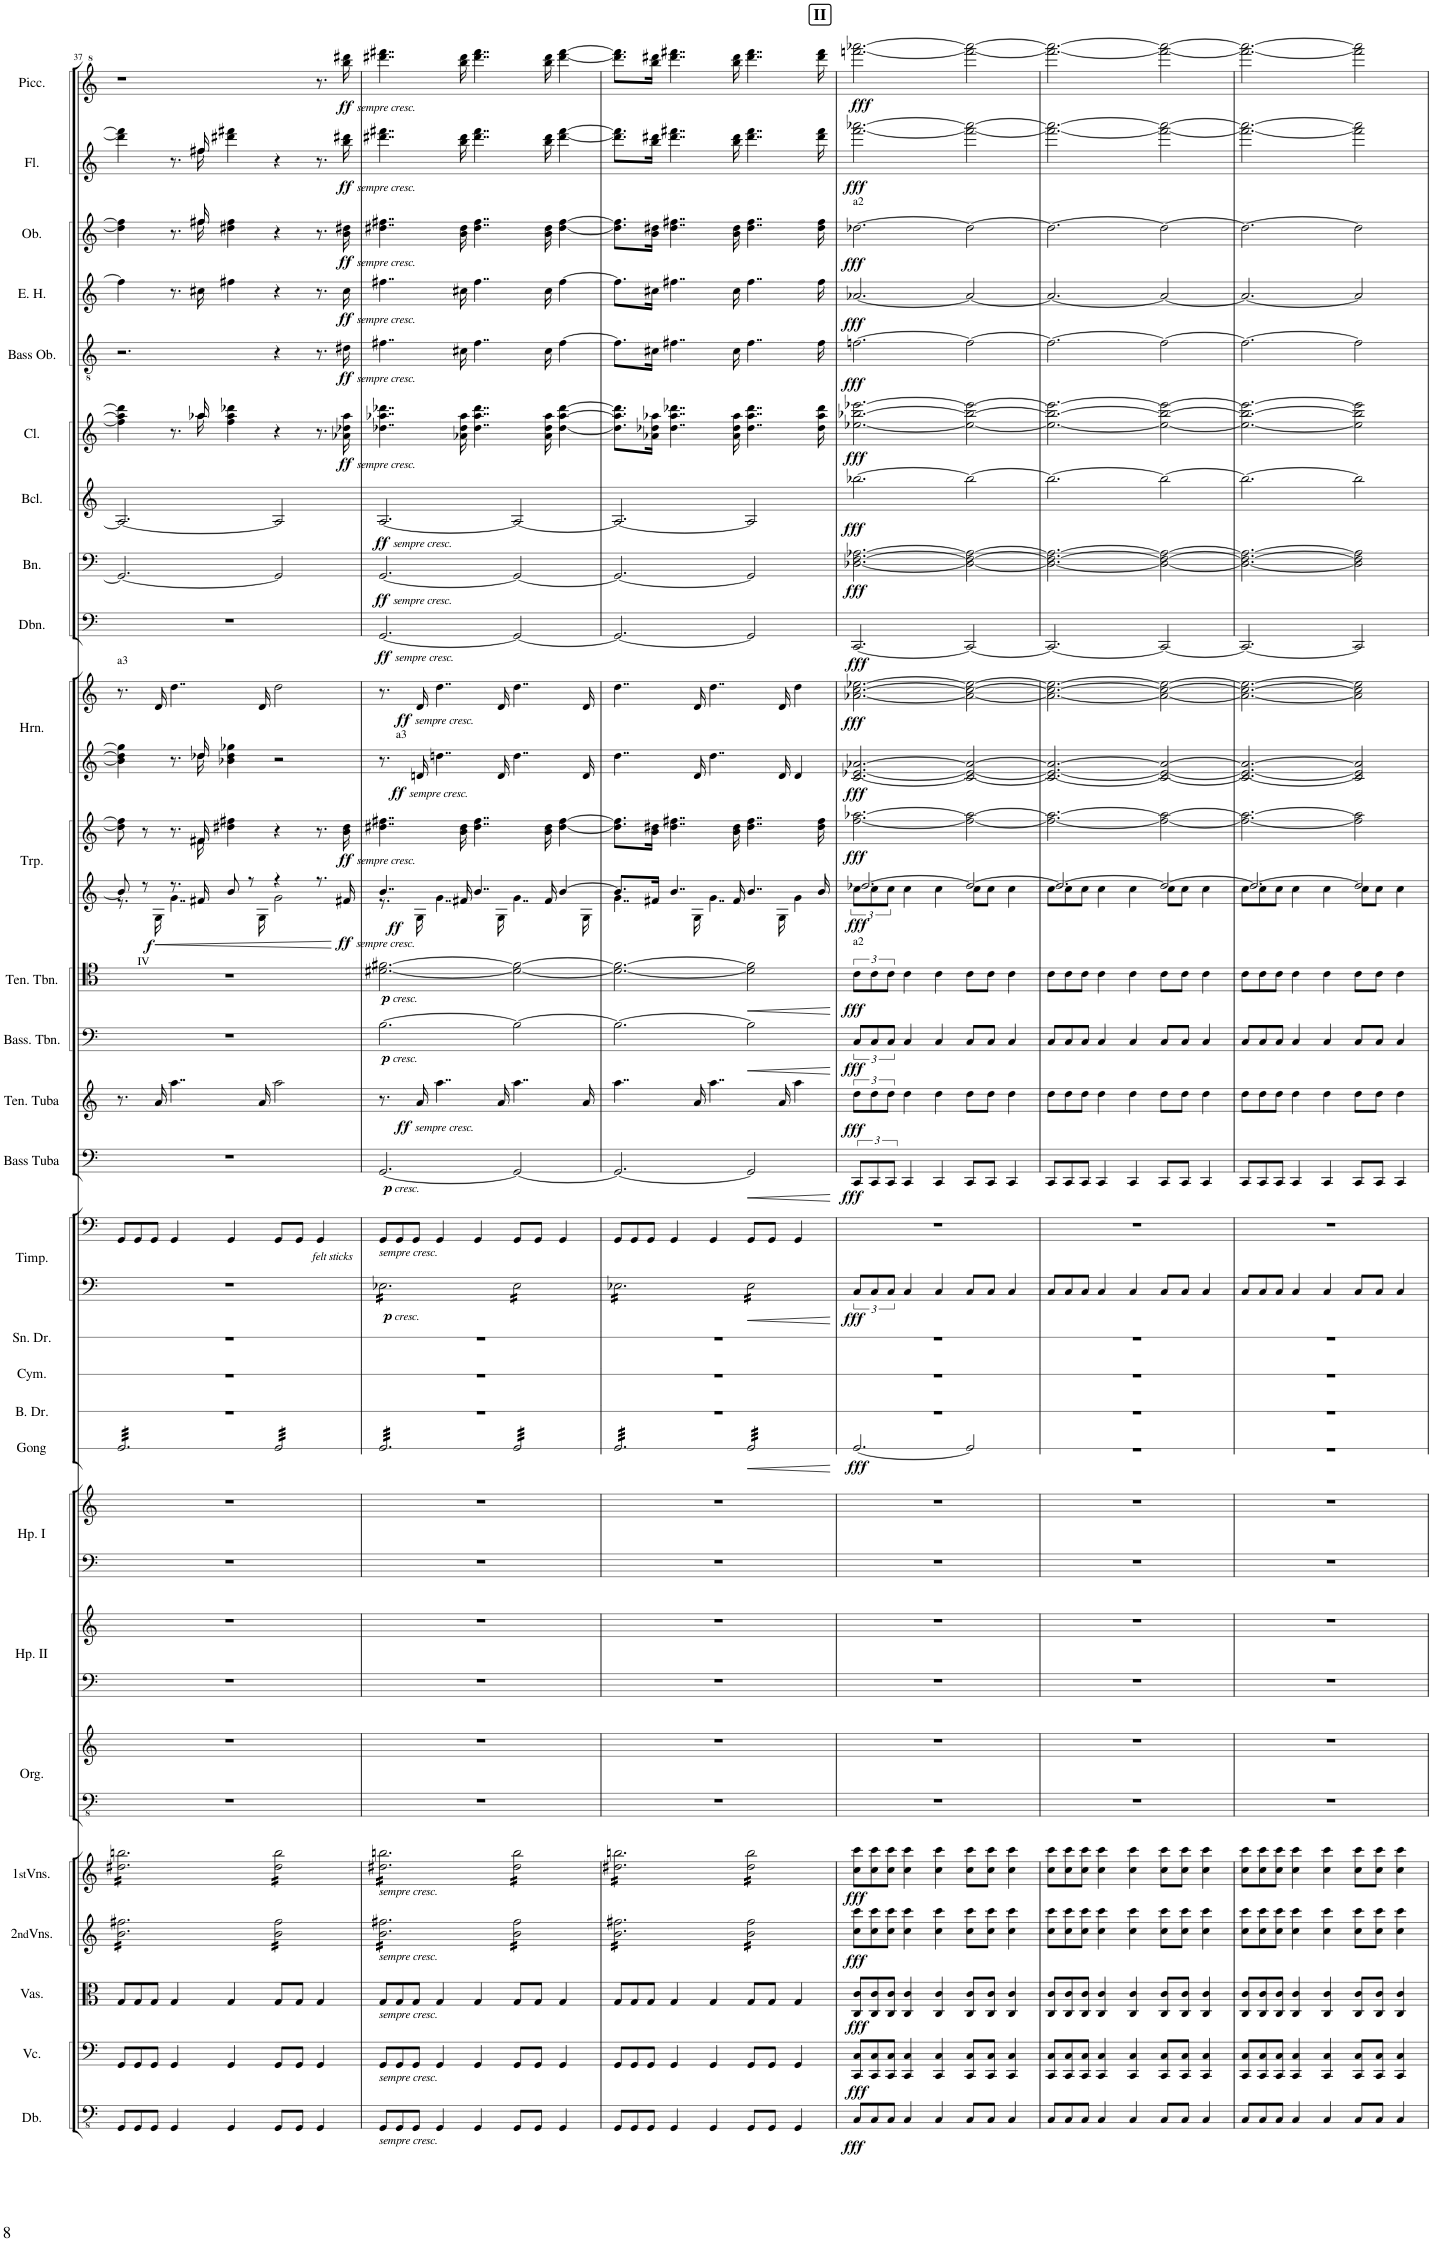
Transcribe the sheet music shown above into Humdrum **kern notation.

**kern	**dynam	**kern	**dynam	**kern	**dynam	**kern	**dynam	**kern	**dynam	**kern	**kern	**kern	**kern	**kern	**kern	**kern	**dynam	**kern	**kern	**kern	**kern	**dynam	**kern	**kern	**dynam	**kern	**dynam	**kern	**dynam	**kern	**dynam	**kern	**dynam	**kern	**dynam	**kern	**dynam	**kern	**dynam	**kern	**dynam	**kern	**dynam	**kern	**dynam	**kern	**dynam	**kern	**dynam	**kern	**dynam	**kern	**dynam	**kern	**dynam	**kern	**dynam
*part34	*part34	*part33	*part33	*part32	*part32	*part31	*part31	*part30	*part30	*part29	*part28	*part27	*part26	*part25	*part24	*part23	*part23	*part22	*part21	*part20	*part19	*part19	*part18	*part17	*part17	*part16	*part16	*part15	*part15	*part14	*part14	*part13	*part13	*part12	*part12	*part11	*part11	*part10	*part10	*part9	*part9	*part8	*part8	*part7	*part7	*part6	*part6	*part5	*part5	*part4	*part4	*part3	*part3	*part2	*part2	*part1	*part1
*staff34	*staff34	*staff33	*staff33	*staff32	*staff32	*staff31	*staff31	*staff30	*staff30	*staff29	*staff28	*staff27	*staff26	*staff25	*staff24	*staff23	*staff23	*staff22	*staff21	*staff20	*staff19	*staff19	*staff18	*staff17	*staff17	*staff16	*staff16	*staff15	*staff15	*staff14	*staff14	*staff13	*staff13	*staff12	*staff12	*staff11	*staff11	*staff10	*staff10	*staff9	*staff9	*staff8	*staff8	*staff7	*staff7	*staff6	*staff6	*staff5	*staff5	*staff4	*staff4	*staff3	*staff3	*staff2	*staff2	*staff1	*staff1
*I"Doublebasses	*	*I"Violoncellos	*	*I"Violas	*	*I"2ndViolins	*	*I"1stViolins	*	*I"Organ	*I"Organ	*I"Harp II	*I"Harp II	*I"Harp I	*I"Harp I	*I"Gong	*	*I"Bass Drum	*I"Cymbal	*I"Side Drum	*I"6 Timpani (two players)	*	*I"6 Timpani (two players)	*I"Bass Tuba	*	*I"Tenor Tuba in Bb	*	*I"Bass Trombone	*	*I"2 Tenor Trombones	*	*I"4 Trumpets in C	*	*I"4 Trumpets in C	*	*I"6 Horns in F	*	*I"6 Horns in F	*	*I"Double Bassoon	*	*I"3 Bassoons	*	*I"Bass Clarinet in Bb	*	*I"3 Clarinets in Bb	*	*I"Bass Oboe	*	*I"English Horn	*	*I"2 Oboes	*	*I"2 Flutes	*	*I"2 Piccolos	*
*I'Db.	*	*I'Vc.	*	*I'Vas.	*	*I'2ndVns.	*	*I'1stVns.	*	*I'Org.	*I'Org.	*I'Hp. II	*I'Hp. II	*I'Hp. I	*I'Hp. I	*I'Gong	*	*I'B. Dr.	*I'Cym.	*	*I'Timp.	*	*I'Timp.	*I'Bass Tuba	*	*I'Ten. Tuba	*	*I'Bass. Tbn.	*	*I'Ten. Tbn.	*	*I'Trp.	*	*I'Trp.	*	*I'Hrn.	*	*I'Hrn.	*	*I'Dbn.	*	*I'Bn.	*	*I'Bcl.	*	*I'Cl.	*	*I'Bass Ob.	*	*I'E. H.	*	*I'Ob.	*	*I'Fl.	*	*I'Picc.	*
!!LO:PB:g=z
*clefFv4	*	*clefF4	*	*clefC3	*	*clefG2	*	*clefG2	*	*clefFv4	*clefG2	*clefF4	*clefG2	*clefF4	*clefG2	*clefX	*	*clefX	*clefX	*clefX	*clefF4	*	*clefF4	*clefF4	*	*clefG2	*	*clefF4	*	*clefC4	*	*clefG2	*	*clefG2	*	*clefG2	*	*clefG2	*	*clefF4	*	*clefF4	*	*clefG2	*	*clefG2	*	*clefGv2	*	*clefG2	*	*clefG2	*	*clefG2	*	*clefG^2	*
*Trd7c12	*	*	*	*	*	*	*	*	*	*	*	*	*	*	*	*	*	*	*	*	*	*	*	*	*	*Trd8c14	*	*	*	*	*	*	*	*	*	*Trd4c7	*	*Trd4c7	*	*Trd7c12	*	*	*	*Trd8c14	*	*Trd1c2	*	*	*	*Trd4c7	*	*	*	*	*	*Trd-7c-12	*
*k[]	*	*k[]	*	*k[]	*	*k[]	*	*k[]	*	*k[]	*k[]	*k[]	*k[]	*k[]	*k[]	*k[]	*	*k[]	*k[]	*k[]	*k[]	*	*k[]	*k[]	*	*k[]	*	*k[]	*	*k[]	*	*k[]	*	*k[]	*	*k[]	*	*k[]	*	*k[]	*	*k[]	*	*k[]	*	*k[]	*	*k[]	*	*k[]	*	*k[]	*	*k[]	*	*k[]	*
*M5/4	*	*M5/4	*	*M5/4	*	*M5/4	*	*M5/4	*	*M5/4	*M5/4	*M5/4	*M5/4	*M5/4	*M5/4	*M5/4	*	*M5/4	*M5/4	*M5/4	*M5/4	*	*M5/4	*M5/4	*	*M5/4	*	*M5/4	*	*M5/4	*	*M5/4	*	*M5/4	*	*M5/4	*	*M5/4	*	*M5/4	*	*M5/4	*	*M5/4	*	*M5/4	*	*M5/4	*	*M5/4	*	*M5/4	*	*M5/4	*	*M5/4	*
=37	=37	=37	=37	=37	=37	=37	=37	=37	=37	=37	=37	=37	=37	=37	=37	=37	=37	=37	=37	=37	=37	=37	=37	=37	=37	=37	=37	=37	=37	=37	=37	=37	=37	=37	=37	=37	=37	=37	=37	=37	=37	=37	=37	=37	=37	=37	=37	=37	=37	=37	=37	=37	=37	=37	=37	=37	=37
*	*	*	*	*	*	*	*	*	*	*	*	*	*	*	*	*	*	*	*	*	*	*	*	*	*	*	*	*	*	*	*	*^	*	*^	*	*^	*	*	*	*	*	*	*	*	*	*^	*	*	*	*	*	*^	*	*^	*	*	*
!	!	!	!	!	!	!	!	!	!	!	!	!	!	!	!	!	!	!	!	!	!	!	!	!	!	!	!	!	!	!	!	!	!	!	!	!	!	!	!	!	!LO:TX:a:t=a3	!	!	!	!	!	!	!	!	!	!	!	!	!	!	!	!	!	!	!	!	!	!
*	*	*	*	*	*	*tremolo	*	*	*	*	*	*	*	*	*	*	*	*	*	*	*	*	*	*	*	*	*	*	*	*	*	*	*	*	*	*	*	*	*	*	*	*	*	*	*	*	*	*	*	*	*	*	*	*	*	*	*	*	*	*	*	*	*
*	*	*	*	*	*	*	*	*tremolo	*	*	*	*	*	*	*	*	*	*	*	*	*	*	*	*	*	*	*	*	*	*	*	*	*	*	*	*	*	*	*	*	*	*	*	*	*	*	*	*	*	*	*	*	*	*	*	*	*	*	*	*	*	*	*
*	*	*	*	*	*	*	*	*	*	*	*	*	*	*	*	*tremolo	*	*	*	*	*	*	*	*	*	*	*	*	*	*	*	*	*	*	*	*	*	*	*	*	*	*	*	*	*	*	*	*	*	*	*	*	*	*	*	*	*	*	*	*	*	*	*
12GGG'/L	.	12GG'/L	.	12G'/L	.	16b\ 16ff#X\LL	.	16dd#X\ 16bbn\LL	.	4%5r	4%5r	4%5r	4%5r	4%5r	4%5r	32Re/LLL	.	4%5r	4%5r	4%5r	4%5r	.	12GG'/L	4%5r	.	8.r	.	4%5r	.	4%5r	.	8b/]	8.r	.	8dd#\] 8ff#\]	4..ryy	.	4b-\] 4dd-\] 4gg-\]	4..ryy	.	8.r	.	4%5r	.	2.GG/_	.	2.A/_	.	4ff\] 4aa-\] 4ddd-\]	4..ryy	.	2.r	.	4ff#\]	.	4dd#\] 4ff#\]	4..ryy	.	4ddd#\] 4fff#\]	4..ryy	.	1r	.
.	.	.	.	.	.	.	.	.	.	.	.	.	.	.	.	32Re/	.	.	.	.	.	.	.	.	.	.	.	.	.	.	.	.	.	.	.	.	.	.	.	.	.	.	.	.	.	.	.	.	.	.	.	.	.	.	.	.	.	.	.	.	.	.	.
.	.	.	.	.	.	16b\ 16ff#X\	.	16dd#X\ 16bbn\	.	.	.	.	.	.	.	32Re/	.	.	.	.	.	.	.	.	.	.	.	.	.	.	.	.	.	.	.	.	.	.	.	.	.	.	.	.	.	.	.	.	.	.	.	.	.	.	.	.	.	.	.	.	.	.	.
12GGG'/	.	12GG'/	.	12G'/	.	.	.	.	.	.	.	.	.	.	.	.	.	.	.	.	.	.	12GG'/	.	.	.	.	.	.	.	.	.	.	.	.	.	.	.	.	.	.	.	.	.	.	.	.	.	.	.	.	.	.	.	.	.	.	.	.	.	.	.	.
.	.	.	.	.	.	.	.	.	.	.	.	.	.	.	.	32Re/	.	.	.	.	.	.	.	.	.	.	.	.	.	.	.	.	.	.	.	.	.	.	.	.	.	.	.	.	.	.	.	.	.	.	.	.	.	.	.	.	.	.	.	.	.	.	.
.	.	.	.	.	.	16b\ 16ff#X\	.	16dd#X\ 16bbn\	.	.	.	.	.	.	.	32Re/	.	.	.	.	.	.	.	.	.	.	.	.	.	.	.	8r	.	.	8r	.	.	.	.	.	.	.	.	.	.	.	.	.	.	.	.	.	.	.	.	.	.	.	.	.	.	.	.
.	.	.	.	.	.	.	.	.	.	.	.	.	.	.	.	32Re/	.	.	.	.	.	.	.	.	.	.	.	.	.	.	.	.	.	.	.	.	.	.	.	.	.	.	.	.	.	.	.	.	.	.	.	.	.	.	.	.	.	.	.	.	.	.	.
12GGG'/J	.	12GG'/J	.	12G'/J	.	.	.	.	.	.	.	.	.	.	.	.	.	.	.	.	.	.	12GG'/J	.	.	.	.	.	.	.	.	.	.	.	.	.	.	.	.	.	.	.	.	.	.	.	.	.	.	.	.	.	.	.	.	.	.	.	.	.	.	.	.
!	!	!	!	!	!	!	!	!	!	!	!	!	!	!	!	!	!	!	!	!	!	!	!	!	!	!	!	!	!	!	!	!	!LO:TX:b:t=IV	!	!	!	!	!	!	!	!	!	!	!	!	!	!	!	!	!	!	!	!	!	!	!	!	!	!	!	!	!	!
!	!	!	!	!	!	!	!	!	!	!	!	!	!	!	!	!	!	!	!	!	!	!	!	!	!	!	!	!	!	!	!	!	!	!LO:DY:b	!	!	!	!	!	!	!	!	!	!	!	!	!	!	!	!	!	!	!	!	!	!	!	!	!	!	!	!	!
.	.	.	.	.	.	16b\ 16ff#X\	.	16dd#X\ 16bbn\	.	.	.	.	.	.	.	32Re/	.	.	.	.	.	.	.	.	.	16a/	.	.	.	.	.	.	16G\	f	.	.	.	.	.	.	16d/	.	.	.	.	.	.	.	.	.	.	.	.	.	.	.	.	.	.	.	.	.	.
.	.	.	.	.	.	.	.	.	.	.	.	.	.	.	.	32Re/	.	.	.	.	.	.	.	.	.	.	.	.	.	.	.	.	.	.	.	.	.	.	.	.	.	.	.	.	.	.	.	.	.	.	.	.	.	.	.	.	.	.	.	.	.	.	.
4GGG'/	.	4GG'/	.	4G'/	.	16b\ 16ff#X\	.	16dd#X\ 16bbn\	.	.	.	.	.	.	.	32Re/	.	.	.	.	.	.	4GG'/	.	.	4..aa\	.	.	.	.	.	8.r	4..g\	.	8.r	.	.	8.r	.	.	4..dd\	.	.	.	.	.	.	.	8.r	.	.	.	.	8.r	.	8.r	.	.	8.r	.	.	.	.
.	.	.	.	.	.	.	.	.	.	.	.	.	.	.	.	32Re/	.	.	.	.	.	.	.	.	.	.	.	.	.	.	.	.	.	.	.	.	.	.	.	.	.	.	.	.	.	.	.	.	.	.	.	.	.	.	.	.	.	.	.	.	.	.	.
.	.	.	.	.	.	16b\ 16ff#X\	.	16dd#X\ 16bbn\	.	.	.	.	.	.	.	32Re/	.	.	.	.	.	.	.	.	.	.	.	.	.	.	.	.	.	.	.	.	.	.	.	.	.	.	.	.	.	.	.	.	.	.	.	.	.	.	.	.	.	.	.	.	.	.	.
.	.	.	.	.	.	.	.	.	.	.	.	.	.	.	.	32Re/	.	.	.	.	.	.	.	.	.	.	.	.	.	.	.	.	.	.	.	.	.	.	.	.	.	.	.	.	.	.	.	.	.	.	.	.	.	.	.	.	.	.	.	.	.	.	.
.	.	.	.	.	.	16b\ 16ff#X\	.	16dd#X\ 16bbn\	.	.	.	.	.	.	.	32Re/	.	.	.	.	.	.	.	.	.	.	.	.	.	.	.	.	.	.	.	.	.	.	.	.	.	.	.	.	.	.	.	.	.	.	.	.	.	.	.	.	.	.	.	.	.	.	.
.	.	.	.	.	.	.	.	.	.	.	.	.	.	.	.	32Re/	.	.	.	.	.	.	.	.	.	.	.	.	.	.	.	.	.	.	.	.	.	.	.	.	.	.	.	.	.	.	.	.	.	.	.	.	.	.	.	.	.	.	.	.	.	.	.
.	.	.	.	.	.	16b\ 16ff#X\	.	16dd#X\ 16bbn\	.	.	.	.	.	.	.	32Re/	.	.	.	.	.	.	.	.	.	.	.	.	.	.	.	16f#X/	.	.	16f#X/	16f#\	.	16dd-X/	16dd-\	.	.	.	.	.	.	.	.	.	16aa-X/	16aa-\	.	.	.	16cc#X\	.	16ff#X/	16ff#\	.	16ff#X/	16ff#\	.	.	.
.	.	.	.	.	.	.	.	.	.	.	.	.	.	.	.	32Re/	.	.	.	.	.	.	.	.	.	.	.	.	.	.	.	.	.	.	.	.	.	.	.	.	.	.	.	.	.	.	.	.	.	.	.	.	.	.	.	.	.	.	.	.	.	.	.
4GGG'/	.	4GG'/	.	4G'/	.	16b\ 16ff#X\	.	16dd#X\ 16bbn\	.	.	.	.	.	.	.	32Re/	.	.	.	.	.	.	4GG'/	.	.	.	.	.	.	.	.	8b/	.	.	4dd#X\ 4ff#X\	2.ryy	.	4b-X\ 4dd-\ 4gg-X\	2.ryy	.	.	.	.	.	.	.	.	.	4ff\ 4aa-\ 4ddd-X\	2.ryy	.	.	.	4ff#X\	.	4dd#X\ 4ff#\	2.ryy	.	4ddd#X\ 4fff#X\	2.ryy	.	.	.
.	.	.	.	.	.	.	.	.	.	.	.	.	.	.	.	32Re/	.	.	.	.	.	.	.	.	.	.	.	.	.	.	.	.	.	.	.	.	.	.	.	.	.	.	.	.	.	.	.	.	.	.	.	.	.	.	.	.	.	.	.	.	.	.	.
.	.	.	.	.	.	16b\ 16ff#X\	.	16dd#X\ 16bbn\	.	.	.	.	.	.	.	32Re/	.	.	.	.	.	.	.	.	.	.	.	.	.	.	.	.	.	.	.	.	.	.	.	.	.	.	.	.	.	.	.	.	.	.	.	.	.	.	.	.	.	.	.	.	.	.	.
.	.	.	.	.	.	.	.	.	.	.	.	.	.	.	.	32Re/	.	.	.	.	.	.	.	.	.	.	.	.	.	.	.	.	.	.	.	.	.	.	.	.	.	.	.	.	.	.	.	.	.	.	.	.	.	.	.	.	.	.	.	.	.	.	.
.	.	.	.	.	.	16b\ 16ff#X\	.	16dd#X\ 16bbn\	.	.	.	.	.	.	.	32Re/	.	.	.	.	.	.	.	.	.	.	.	.	.	.	.	8r	.	.	.	.	.	.	.	.	.	.	.	.	.	.	.	.	.	.	.	.	.	.	.	.	.	.	.	.	.	.	.
.	.	.	.	.	.	.	.	.	.	.	.	.	.	.	.	32Re/	.	.	.	.	.	.	.	.	.	.	.	.	.	.	.	.	.	.	.	.	.	.	.	.	.	.	.	.	.	.	.	.	.	.	.	.	.	.	.	.	.	.	.	.	.	.	.
.	.	.	.	.	.	16b\ 16ff#X\JJ	.	16dd#X\ 16bbn\JJ	.	.	.	.	.	.	.	32Re/	.	.	.	.	.	.	.	.	.	16a/	.	.	.	.	.	.	16G\	.	.	.	.	.	.	.	16d/	.	.	.	.	.	.	.	.	.	.	.	.	.	.	.	.	.	.	.	.	.	.
.	.	.	.	.	.	.	.	.	.	.	.	.	.	.	.	32Re/JJJ	.	.	.	.	.	.	.	.	.	.	.	.	.	.	.	.	.	.	.	.	.	.	.	.	.	.	.	.	.	.	.	.	.	.	.	.	.	.	.	.	.	.	.	.	.	.	.
8GGG'/L	.	8GG'/L	.	8G'/L	.	16b\ 16ff#\LL	.	16dd#\ 16bb\LL	.	.	.	.	.	.	.	32Re/LLL	.	.	.	.	.	.	8GG'/L	.	.	2aa\	.	.	.	.	.	4r	2g\	.	4r	.	.	2r	.	.	2dd\	.	.	.	2GG/]	.	2A/]	.	4r	.	.	4r	.	4r	.	4r	.	.	4r	.	.	.	.
.	.	.	.	.	.	.	.	.	.	.	.	.	.	.	.	32Re/	.	.	.	.	.	.	.	.	.	.	.	.	.	.	.	.	.	.	.	.	.	.	.	.	.	.	.	.	.	.	.	.	.	.	.	.	.	.	.	.	.	.	.	.	.	.	.
.	.	.	.	.	.	16b\ 16ff#\	.	16dd#\ 16bb\	.	.	.	.	.	.	.	32Re/	.	.	.	.	.	.	.	.	.	.	.	.	.	.	.	.	.	.	.	.	.	.	.	.	.	.	.	.	.	.	.	.	.	.	.	.	.	.	.	.	.	.	.	.	.	.	.
.	.	.	.	.	.	.	.	.	.	.	.	.	.	.	.	32Re/	.	.	.	.	.	.	.	.	.	.	.	.	.	.	.	.	.	.	.	.	.	.	.	.	.	.	.	.	.	.	.	.	.	.	.	.	.	.	.	.	.	.	.	.	.	.	.
8GGG'/J	.	8GG'/J	.	8G'/J	.	16b\ 16ff#\	.	16dd#\ 16bb\	.	.	.	.	.	.	.	32Re/	.	.	.	.	.	.	8GG'/J	.	.	.	.	.	.	.	.	.	.	.	.	.	.	.	.	.	.	.	.	.	.	.	.	.	.	.	.	.	.	.	.	.	.	.	.	.	.	.	.
.	.	.	.	.	.	.	.	.	.	.	.	.	.	.	.	32Re/	.	.	.	.	.	.	.	.	.	.	.	.	.	.	.	.	.	.	.	.	.	.	.	.	.	.	.	.	.	.	.	.	.	.	.	.	.	.	.	.	.	.	.	.	.	.	.
.	.	.	.	.	.	16b\ 16ff#\	.	16dd#\ 16bb\	.	.	.	.	.	.	.	32Re/	.	.	.	.	.	.	.	.	.	.	.	.	.	.	.	.	.	.	.	.	.	.	.	.	.	.	.	.	.	.	.	.	.	.	.	.	.	.	.	.	.	.	.	.	.	.	.
.	.	.	.	.	.	.	.	.	.	.	.	.	.	.	.	32Re/	.	.	.	.	.	.	.	.	.	.	.	.	.	.	.	.	.	.	.	.	.	.	.	.	.	.	.	.	.	.	.	.	.	.	.	.	.	.	.	.	.	.	.	.	.	.	.
4GGG'/	.	4GG'/	.	4G'/	.	16b\ 16ff#\	.	16dd#\ 16bb\	.	.	.	.	.	.	.	32Re/	.	.	.	.	.	.	4GG'/	.	.	.	.	.	.	.	.	8.r	.	.	8.r	.	.	.	.	.	.	.	.	.	.	.	.	.	8.r	.	.	8.r	.	8.r	.	8.r	.	.	8.r	.	.	8.r	.
.	.	.	.	.	.	.	.	.	.	.	.	.	.	.	.	32Re/	.	.	.	.	.	.	.	.	.	.	.	.	.	.	.	.	.	.	.	.	.	.	.	.	.	.	.	.	.	.	.	.	.	.	.	.	.	.	.	.	.	.	.	.	.	.	.
.	.	.	.	.	.	16b\ 16ff#\	.	16dd#\ 16bb\	.	.	.	.	.	.	.	32Re/	.	.	.	.	.	.	.	.	.	.	.	.	.	.	.	.	.	.	.	.	.	.	.	.	.	.	.	.	.	.	.	.	.	.	.	.	.	.	.	.	.	.	.	.	.	.	.
.	.	.	.	.	.	.	.	.	.	.	.	.	.	.	.	32Re/	.	.	.	.	.	.	.	.	.	.	.	.	.	.	.	.	.	.	.	.	.	.	.	.	.	.	.	.	.	.	.	.	.	.	.	.	.	.	.	.	.	.	.	.	.	.	.
.	.	.	.	.	.	16b\ 16ff#\	.	16dd#\ 16bb\	.	.	.	.	.	.	.	32Re/	.	.	.	.	.	.	.	.	.	.	.	.	.	.	.	.	.	.	.	.	.	.	.	.	.	.	.	.	.	.	.	.	.	.	.	.	.	.	.	.	.	.	.	.	.	.	.
.	.	.	.	.	.	.	.	.	.	.	.	.	.	.	.	32Re/	.	.	.	.	.	.	.	.	.	.	.	.	.	.	.	.	.	.	.	.	.	.	.	.	.	.	.	.	.	.	.	.	.	.	.	.	.	.	.	.	.	.	.	.	.	.	.
!	!	!	!	!	!	!	!	!	!	!	!	!	!	!	!	!	!	!	!	!	!	!	!	!	!	!	!	!	!	!	!	!	!	!	!	!	!LO:DY:b	!	!	!	!	!	!	!	!	!	!	!	!	!	!	!	!	!	!	!	!	!	!	!	!	!	!
!	!	!	!	!	!	!	!	!	!	!	!	!	!	!	!	!	!	!	!	!	!	!	!	!	!	!	!	!	!	!	!	!	!	!	!	!	!LO:DY:n=1:b	!	!	!	!	!	!	!	!	!	!	!	!	!	!LO:DY:b	!	!	!	!	!	!	!	!	!	!	!	!
!	!	!	!	!	!	!	!	!	!	!	!	!	!	!	!	!	!	!	!	!	!	!	!	!	!	!	!	!	!	!	!	!	!	!	!	!	!	!	!	!	!	!	!	!	!	!	!	!	!	!	!LO:DY:n=1:b	!	!LO:DY:b	!	!	!	!	!	!	!	!	!	!
!	!	!	!	!	!	!	!	!	!	!	!	!	!	!	!	!	!	!	!	!	!	!	!	!	!	!	!	!	!	!	!	!	!	!	!	!	!	!	!	!	!	!	!	!	!	!	!	!	!	!	!	!	!LO:DY:n=1:b	!	!LO:DY:b	!	!	!	!	!	!	!	!
!	!	!	!	!	!	!	!	!	!	!	!	!	!	!	!	!	!	!	!	!	!	!	!	!	!	!	!	!	!	!	!	!	!	!	!	!	!	!	!	!	!	!	!	!	!	!	!	!	!	!	!	!	!	!	!LO:DY:n=1:b	!	!	!LO:DY:b	!	!	!	!	!
!	!	!	!	!	!	!	!	!	!	!	!	!	!	!	!	!	!	!	!	!	!	!	!	!	!	!	!	!	!	!	!	!	!	!	!	!	!	!	!	!	!	!	!	!	!	!	!	!	!	!	!	!	!	!	!	!	!	!LO:DY:n=1:b	!	!	!LO:DY:b	!	!
!	!	!	!	!	!	!	!	!	!	!	!	!	!	!	!	!	!	!	!	!	!	!	!	!	!	!	!	!	!	!	!	!	!	!	!	!	!	!	!	!	!	!	!	!	!	!	!	!	!	!	!	!	!	!	!	!	!	!	!	!	!LO:DY:n=1:b	!	!LO:DY:b
!	!	!	!	!	!	!	!	!	!	!	!	!	!	!	!	!	!	!	!	!	!	!	!	!	!	!	!	!	!	!	!	!	!	!	!	!	!	!	!	!	!	!	!	!	!	!	!	!	!	!	!	!	!	!	!	!	!	!	!	!	!	!	!LO:DY:n=1:b
.	.	.	.	.	.	16b\ 16ff#\JJ	.	16dd#\ 16bb\JJ	.	.	.	.	.	.	.	32Re/	.	.	.	.	.	.	.	.	.	.	.	.	.	.	.	16f#X/	.	.	16b\ 16dd#\	.	ff other-dynamics	.	.	.	.	.	.	.	.	.	.	.	16a-X\ 16dd-X\ 16aa-\	.	ff other-dynamics	16d#X\	ff other-dynamics	16cc#\	ff other-dynamics	16b\ 16dd#X\	.	ff other-dynamics	16bb\ 16ddd#X\	.	ff other-dynamics	16bbb\ 16dddd#X\	ff other-dynamics
.	.	.	.	.	.	.	.	.	.	.	.	.	.	.	.	32Re/JJJ	.	.	.	.	.	.	.	.	.	.	.	.	.	.	.	.	.	.	.	.	.	.	.	.	.	.	.	.	.	.	.	.	.	.	.	.	.	.	.	.	.	.	.	.	.	.	.
*	*	*	*	*	*	*	*	*	*	*	*	*	*	*	*	*	*	*	*	*	*	*	*	*	*	*	*	*	*	*	*	*	*	*	*v	*v	*	*	*	*	*	*	*	*	*	*	*	*	*v	*v	*	*	*	*	*	*v	*v	*	*v	*v	*	*	*
*	*	*	*	*	*	*	*	*	*	*	*	*	*	*	*	*	*	*	*	*	*	*	*	*	*	*	*	*	*	*	*	*	*	*	*	*	*v	*v	*	*	*	*	*	*	*	*	*	*	*	*	*	*	*	*	*	*	*	*	*
=38	=38	=38	=38	=38	=38	=38	=38	=38	=38	=38	=38	=38	=38	=38	=38	=38	=38	=38	=38	=38	=38	=38	=38	=38	=38	=38	=38	=38	=38	=38	=38	=38	=38	=38	=38	=38	=38	=38	=38	=38	=38	=38	=38	=38	=38	=38	=38	=38	=38	=38	=38	=38	=38	=38	=38	=38	=38	=38
!	!	!	!	!	!	!	!	!	!	!	!	!	!	!	!	!	!	!	!	!	!	!	!	!	!	!	!	!	!	!	!	!	!	!	!	!	!LO:TX:a:t=a3	!	!	!	!	!	!	!	!	!	!	!	!	!	!	!	!	!	!	!	!	!
!	!	!	!	!	!	!	!	!	!	!	!	!	!	!	!	!	!	!	!	!	!	!	!LO:TX:b:i:t=sempre cresc.	!	!	!	!	!	!	!	!	!	!	!	!	!	!	!	!	!	!	!	!	!	!	!	!	!	!	!	!	!	!	!	!	!	!	!
!	!	!	!	!	!	!	!	!	!	!	!	!	!	!	!	!	!	!	!	!	!LO:TX:a:i:t=felt sticks	!	!	!	!	!	!	!	!	!	!	!	!	!	!	!	!	!	!	!	!	!	!	!	!	!	!	!	!	!	!	!	!	!	!	!	!	!
!	!	!	!	!	!	!	!	!LO:TX:b:i:t=sempre cresc.	!	!	!	!	!	!	!	!	!	!	!	!	!	!	!	!	!	!	!	!	!	!	!	!	!	!	!	!	!	!	!	!	!	!	!	!	!	!	!	!	!	!	!	!	!	!	!	!	!	!
!	!	!	!	!	!	!LO:TX:b:i:t=sempre cresc.	!	!	!	!	!	!	!	!	!	!	!	!	!	!	!	!	!	!	!	!	!	!	!	!	!	!	!	!	!	!	!	!	!	!	!	!	!	!	!	!	!	!	!	!	!	!	!	!	!	!	!	!
!	!	!	!	!LO:TX:b:i:t=sempre cresc.	!	!	!	!	!	!	!	!	!	!	!	!	!	!	!	!	!	!	!	!	!	!	!	!	!	!	!	!	!	!	!	!	!	!	!	!	!	!	!	!	!	!	!	!	!	!	!	!	!	!	!	!	!	!
!	!	!LO:TX:b:i:t=sempre cresc.	!	!	!	!	!	!	!	!	!	!	!	!	!	!	!	!	!	!	!	!	!	!	!	!	!	!	!	!	!	!	!	!	!	!	!	!	!	!	!	!	!	!	!	!	!	!	!	!	!	!	!	!	!	!	!	!
!LO:TX:b:i:t=sempre cresc.	!	!	!	!	!	!	!	!	!	!	!	!	!	!	!	!	!	!	!	!	!	!	!	!	!	!	!	!	!	!	!	!	!	!	!	!	!	!	!	!	!	!	!	!	!	!	!	!	!	!	!	!	!	!	!	!	!	!
!	!	!	!	!	!	!	!	!	!	!	!	!	!	!	!	!	!	!	!	!	!	!LO:DY:b	!	!	!	!	!	!	!	!	!	!	!	!	!	!	!	!	!	!	!	!	!	!	!	!	!	!	!	!	!	!	!	!	!	!	!	!
!	!	!	!	!	!	!	!	!	!	!	!	!	!	!	!	!	!	!	!	!	!	!LO:DY:n=1:b	!	!	!LO:DY:b	!	!	!	!	!	!	!	!	!	!	!	!	!	!	!	!	!	!	!	!	!	!	!	!	!	!	!	!	!	!	!	!	!
!	!	!	!	!	!	!	!	!	!	!	!	!	!	!	!	!	!	!	!	!	!	!	!	!	!LO:DY:n=1:b	!	!	!	!LO:DY:b	!	!	!	!	!	!	!	!	!	!	!	!	!	!	!	!	!	!	!	!	!	!	!	!	!	!	!	!	!
!	!	!	!	!	!	!	!	!	!	!	!	!	!	!	!	!	!	!	!	!	!	!	!	!	!	!	!	!	!LO:DY:n=1:b	!	!LO:DY:b	!	!	!	!	!	!	!	!	!	!	!	!	!	!	!	!	!	!	!	!	!	!	!	!	!	!	!
!	!	!	!	!	!	!	!	!	!	!	!	!	!	!	!	!	!	!	!	!	!	!	!	!	!	!	!	!	!	!	!LO:DY:n=1:b	!	!	!LO:DY:b	!	!	!	!	!	!	!	!	!	!	!	!	!	!	!	!	!	!	!	!	!	!	!	!
!	!	!	!	!	!	!	!	!	!	!	!	!	!	!	!	!	!	!	!	!	!	!	!	!	!	!	!	!	!	!	!	!	!	!LO:DY:n=1:b	!	!	!	!	!	!	!	!	!	!	!	!	!	!	!	!	!	!	!	!	!	!	!	!
!	!	!	!	!	!	!	!	!	!	!	!	!	!	!	!	!	!	!	!	!	!	!	!	!	!	!	!	!	!	!	!	!	!	!LO:DY:n=2:b	!	!	!	!	!	!	!	!LO:DY:b	!	!	!	!	!	!	!	!	!	!	!	!	!	!	!	!
!	!	!	!	!	!	!	!	!	!	!	!	!	!	!	!	!	!	!	!	!	!	!	!	!	!	!	!	!	!	!	!	!	!	!	!	!	!	!	!	!	!	!LO:DY:n=1:b	!	!LO:DY:b	!	!	!	!	!	!	!	!	!	!	!	!	!	!
!	!	!	!	!	!	!	!	!	!	!	!	!	!	!	!	!	!	!	!	!	!	!	!	!	!	!	!	!	!	!	!	!	!	!	!	!	!	!	!	!	!	!	!	!LO:DY:n=1:b	!	!LO:DY:b	!	!	!	!	!	!	!	!	!	!	!	!
!	!	!	!	!	!	!	!	!	!	!	!	!	!	!	!	!	!	!	!	!	!	!	!	!	!	!	!	!	!	!	!	!	!	!	!	!	!	!	!	!	!	!	!	!	!	!LO:DY:n=1:b	!	!	!	!	!	!	!	!	!	!	!	!
*	*	*	*	*	*	*	*	*	*	*	*	*	*	*	*	*	*	*	*	*	*tremolo	*	*	*	*	*	*	*	*	*	*	*	*	*	*	*	*	*	*	*	*	*	*	*	*	*	*	*	*	*	*	*	*	*	*	*	*	*
12GGG'/L	.	12GG'/L	.	12G'/L	.	16b\ 16ff#X\LL	.	16dd#X\ 16bbn\LL	.	4%5r	4%5r	4%5r	4%5r	4%5r	4%5r	32Re/LLL	.	4%5r	4%5r	4%5r	16E-X\LL	p other-dynamics	12GG'/L	[2.GG/	p other-dynamics	8.r	.	[2.B\	p other-dynamics	[2.d#X\ [2.f#X\	p other-dynamics	4..b/	8.r	ff other-dynamics ff	4..dd#X\ 4..ff#X\	.	8.r	.	8.r	.	[2.GG/	ff other-dynamics	[2.GG/	ff other-dynamics	[2.A/	ff other-dynamics	4..dd-X\ 4..aa-X\ 4..ddd-X\	.	4..f#X\	.	4..ff#X\	.	4..dd#X\ 4..ff#X\	.	4..ddd#X\ 4..fff#X\	.	4..dddd#X\ 4..ffff#X\	.
.	.	.	.	.	.	.	.	.	.	.	.	.	.	.	.	32Re/	.	.	.	.	.	.	.	.	.	.	.	.	.	.	.	.	.	.	.	.	.	.	.	.	.	.	.	.	.	.	.	.	.	.	.	.	.	.	.	.	.	.
.	.	.	.	.	.	16b\ 16ff#X\	.	16dd#X\ 16bbn\	.	.	.	.	.	.	.	32Re/	.	.	.	.	16E-X\	.	.	.	.	.	.	.	.	.	.	.	.	.	.	.	.	.	.	.	.	.	.	.	.	.	.	.	.	.	.	.	.	.	.	.	.	.
12GGG'/	.	12GG'/	.	12G'/	.	.	.	.	.	.	.	.	.	.	.	.	.	.	.	.	.	.	12GG'/	.	.	.	.	.	.	.	.	.	.	.	.	.	.	.	.	.	.	.	.	.	.	.	.	.	.	.	.	.	.	.	.	.	.	.
.	.	.	.	.	.	.	.	.	.	.	.	.	.	.	.	32Re/	.	.	.	.	.	.	.	.	.	.	.	.	.	.	.	.	.	.	.	.	.	.	.	.	.	.	.	.	.	.	.	.	.	.	.	.	.	.	.	.	.	.
.	.	.	.	.	.	16b\ 16ff#X\	.	16dd#X\ 16bbn\	.	.	.	.	.	.	.	32Re/	.	.	.	.	16E-X\	.	.	.	.	.	.	.	.	.	.	.	.	.	.	.	.	.	.	.	.	.	.	.	.	.	.	.	.	.	.	.	.	.	.	.	.	.
.	.	.	.	.	.	.	.	.	.	.	.	.	.	.	.	32Re/	.	.	.	.	.	.	.	.	.	.	.	.	.	.	.	.	.	.	.	.	.	.	.	.	.	.	.	.	.	.	.	.	.	.	.	.	.	.	.	.	.	.
12GGG'/J	.	12GG'/J	.	12G'/J	.	.	.	.	.	.	.	.	.	.	.	.	.	.	.	.	.	.	12GG'/J	.	.	.	.	.	.	.	.	.	.	.	.	.	.	.	.	.	.	.	.	.	.	.	.	.	.	.	.	.	.	.	.	.	.	.
!	!	!	!	!	!	!	!	!	!	!	!	!	!	!	!	!	!	!	!	!	!	!	!	!	!	!	!LO:DY:b	!	!	!	!	!	!	!	!	!	!	!	!	!	!	!	!	!	!	!	!	!	!	!	!	!	!	!	!	!	!	!
!	!	!	!	!	!	!	!	!	!	!	!	!	!	!	!	!	!	!	!	!	!	!	!	!	!	!	!LO:DY:n=1:b	!	!	!	!	!	!	!	!	!	!	!LO:DY:b	!	!	!	!	!	!	!	!	!	!	!	!	!	!	!	!	!	!	!	!
!	!	!	!	!	!	!	!	!	!	!	!	!	!	!	!	!	!	!	!	!	!	!	!	!	!	!	!	!	!	!	!	!	!	!	!	!	!	!LO:DY:n=1:b	!	!LO:DY:b	!	!	!	!	!	!	!	!	!	!	!	!	!	!	!	!	!	!
!	!	!	!	!	!	!	!	!	!	!	!	!	!	!	!	!	!	!	!	!	!	!	!	!	!	!	!	!	!	!	!	!	!	!	!	!	!	!	!	!LO:DY:n=1:b	!	!	!	!	!	!	!	!	!	!	!	!	!	!	!	!	!	!
.	.	.	.	.	.	16b\ 16ff#X\	.	16dd#X\ 16bbn\	.	.	.	.	.	.	.	32Re/	.	.	.	.	16E-X\	.	.	.	.	16a/	ff other-dynamics	.	.	.	.	.	16G\	.	.	.	16dn/	ff other-dynamics	16d/	ff other-dynamics	.	.	.	.	.	.	.	.	.	.	.	.	.	.	.	.	.	.
.	.	.	.	.	.	.	.	.	.	.	.	.	.	.	.	32Re/	.	.	.	.	.	.	.	.	.	.	.	.	.	.	.	.	.	.	.	.	.	.	.	.	.	.	.	.	.	.	.	.	.	.	.	.	.	.	.	.	.	.
4GGG'/	.	4GG'/	.	4G'/	.	16b\ 16ff#X\	.	16dd#X\ 16bbn\	.	.	.	.	.	.	.	32Re/	.	.	.	.	16E-X\	.	4GG'/	.	.	4..aa\	.	.	.	.	.	.	4..g\	.	.	.	4..ddn\	.	4..dd\	.	.	.	.	.	.	.	.	.	.	.	.	.	.	.	.	.	.	.
.	.	.	.	.	.	.	.	.	.	.	.	.	.	.	.	32Re/	.	.	.	.	.	.	.	.	.	.	.	.	.	.	.	.	.	.	.	.	.	.	.	.	.	.	.	.	.	.	.	.	.	.	.	.	.	.	.	.	.	.
.	.	.	.	.	.	16b\ 16ff#X\	.	16dd#X\ 16bbn\	.	.	.	.	.	.	.	32Re/	.	.	.	.	16E-X\	.	.	.	.	.	.	.	.	.	.	.	.	.	.	.	.	.	.	.	.	.	.	.	.	.	.	.	.	.	.	.	.	.	.	.	.	.
.	.	.	.	.	.	.	.	.	.	.	.	.	.	.	.	32Re/	.	.	.	.	.	.	.	.	.	.	.	.	.	.	.	.	.	.	.	.	.	.	.	.	.	.	.	.	.	.	.	.	.	.	.	.	.	.	.	.	.	.
.	.	.	.	.	.	16b\ 16ff#X\	.	16dd#X\ 16bbn\	.	.	.	.	.	.	.	32Re/	.	.	.	.	16E-X\	.	.	.	.	.	.	.	.	.	.	.	.	.	.	.	.	.	.	.	.	.	.	.	.	.	.	.	.	.	.	.	.	.	.	.	.	.
.	.	.	.	.	.	.	.	.	.	.	.	.	.	.	.	32Re/	.	.	.	.	.	.	.	.	.	.	.	.	.	.	.	.	.	.	.	.	.	.	.	.	.	.	.	.	.	.	.	.	.	.	.	.	.	.	.	.	.	.
.	.	.	.	.	.	16b\ 16ff#X\	.	16dd#X\ 16bbn\	.	.	.	.	.	.	.	32Re/	.	.	.	.	16E-X\	.	.	.	.	.	.	.	.	.	.	16f#X/	.	.	16b\ 16dd#\	.	.	.	.	.	.	.	.	.	.	.	16a-X\ 16dd-\ 16aa-\	.	16c#X\	.	16cc#X\	.	16b\ 16dd#\	.	16bb\ 16ddd#\	.	16bbb\ 16dddd#\	.
.	.	.	.	.	.	.	.	.	.	.	.	.	.	.	.	32Re/	.	.	.	.	.	.	.	.	.	.	.	.	.	.	.	.	.	.	.	.	.	.	.	.	.	.	.	.	.	.	.	.	.	.	.	.	.	.	.	.	.	.
4GGG'/	.	4GG'/	.	4G'/	.	16b\ 16ff#X\	.	16dd#X\ 16bbn\	.	.	.	.	.	.	.	32Re/	.	.	.	.	16E-X\	.	4GG'/	.	.	.	.	.	.	.	.	4..b/	.	.	4..dd#\ 4..ff#\	.	.	.	.	.	.	.	.	.	.	.	4..dd-\ 4..aa-\ 4..ddd-\	.	4..f#\	.	4..ff#\	.	4..dd#\ 4..ff#\	.	4..ddd#\ 4..fff#\	.	4..dddd#\ 4..ffff#\	.
.	.	.	.	.	.	.	.	.	.	.	.	.	.	.	.	32Re/	.	.	.	.	.	.	.	.	.	.	.	.	.	.	.	.	.	.	.	.	.	.	.	.	.	.	.	.	.	.	.	.	.	.	.	.	.	.	.	.	.	.
.	.	.	.	.	.	16b\ 16ff#X\	.	16dd#X\ 16bbn\	.	.	.	.	.	.	.	32Re/	.	.	.	.	16E-X\	.	.	.	.	.	.	.	.	.	.	.	.	.	.	.	.	.	.	.	.	.	.	.	.	.	.	.	.	.	.	.	.	.	.	.	.	.
.	.	.	.	.	.	.	.	.	.	.	.	.	.	.	.	32Re/	.	.	.	.	.	.	.	.	.	.	.	.	.	.	.	.	.	.	.	.	.	.	.	.	.	.	.	.	.	.	.	.	.	.	.	.	.	.	.	.	.	.
.	.	.	.	.	.	16b\ 16ff#X\	.	16dd#X\ 16bbn\	.	.	.	.	.	.	.	32Re/	.	.	.	.	16E-X\	.	.	.	.	.	.	.	.	.	.	.	.	.	.	.	.	.	.	.	.	.	.	.	.	.	.	.	.	.	.	.	.	.	.	.	.	.
.	.	.	.	.	.	.	.	.	.	.	.	.	.	.	.	32Re/	.	.	.	.	.	.	.	.	.	.	.	.	.	.	.	.	.	.	.	.	.	.	.	.	.	.	.	.	.	.	.	.	.	.	.	.	.	.	.	.	.	.
.	.	.	.	.	.	16b\ 16ff#X\JJ	.	16dd#X\ 16bbn\JJ	.	.	.	.	.	.	.	32Re/	.	.	.	.	16E-X\JJ	.	.	.	.	16a/	.	.	.	.	.	.	16G\	.	.	.	16d/	.	16d/	.	.	.	.	.	.	.	.	.	.	.	.	.	.	.	.	.	.	.
.	.	.	.	.	.	.	.	.	.	.	.	.	.	.	.	32Re/JJJ	.	.	.	.	.	.	.	.	.	.	.	.	.	.	.	.	.	.	.	.	.	.	.	.	.	.	.	.	.	.	.	.	.	.	.	.	.	.	.	.	.	.
8GGG'/L	.	8GG'/L	.	8G'/L	.	16b\ 16ff#\LL	.	16dd#\ 16bb\LL	.	.	.	.	.	.	.	32Re/LLL	.	.	.	.	16E-\LL	.	8GG'/L	2GG/_	.	4..aa\	.	2B\_	.	2d#\_ 2f#\_	.	.	4..g\	.	.	.	4..dd\	.	4..dd\	.	2GG/_	.	2GG/_	.	2A/_	.	.	.	.	.	.	.	.	.	.	.	.	.
.	.	.	.	.	.	.	.	.	.	.	.	.	.	.	.	32Re/	.	.	.	.	.	.	.	.	.	.	.	.	.	.	.	.	.	.	.	.	.	.	.	.	.	.	.	.	.	.	.	.	.	.	.	.	.	.	.	.	.	.
.	.	.	.	.	.	16b\ 16ff#\	.	16dd#\ 16bb\	.	.	.	.	.	.	.	32Re/	.	.	.	.	16E-\	.	.	.	.	.	.	.	.	.	.	.	.	.	.	.	.	.	.	.	.	.	.	.	.	.	.	.	.	.	.	.	.	.	.	.	.	.
.	.	.	.	.	.	.	.	.	.	.	.	.	.	.	.	32Re/	.	.	.	.	.	.	.	.	.	.	.	.	.	.	.	.	.	.	.	.	.	.	.	.	.	.	.	.	.	.	.	.	.	.	.	.	.	.	.	.	.	.
8GGG'/J	.	8GG'/J	.	8G'/J	.	16b\ 16ff#\	.	16dd#\ 16bb\	.	.	.	.	.	.	.	32Re/	.	.	.	.	16E-\	.	8GG'/J	.	.	.	.	.	.	.	.	.	.	.	.	.	.	.	.	.	.	.	.	.	.	.	.	.	.	.	.	.	.	.	.	.	.	.
.	.	.	.	.	.	.	.	.	.	.	.	.	.	.	.	32Re/	.	.	.	.	.	.	.	.	.	.	.	.	.	.	.	.	.	.	.	.	.	.	.	.	.	.	.	.	.	.	.	.	.	.	.	.	.	.	.	.	.	.
.	.	.	.	.	.	16b\ 16ff#\	.	16dd#\ 16bb\	.	.	.	.	.	.	.	32Re/	.	.	.	.	16E-\	.	.	.	.	.	.	.	.	.	.	16f#/	.	.	16b\ 16dd#\	.	.	.	.	.	.	.	.	.	.	.	16a-\ 16dd-\ 16aa-\	.	16c#\	.	16cc#\	.	16b\ 16dd#\	.	16bb\ 16ddd#\	.	16bbb\ 16dddd#\	.
.	.	.	.	.	.	.	.	.	.	.	.	.	.	.	.	32Re/	.	.	.	.	.	.	.	.	.	.	.	.	.	.	.	.	.	.	.	.	.	.	.	.	.	.	.	.	.	.	.	.	.	.	.	.	.	.	.	.	.	.
4GGG'/	.	4GG'/	.	4G'/	.	16b\ 16ff#\	.	16dd#\ 16bb\	.	.	.	.	.	.	.	32Re/	.	.	.	.	16E-\	.	4GG'/	.	.	.	.	.	.	.	.	[4b/	.	.	[4dd#\ [4ff#\	.	.	.	.	.	.	.	.	.	.	.	[4dd-\ [4aa-\ [4ddd-\	.	[4f#\	.	[4ff#\	.	[4dd#\ [4ff#\	.	[4ddd#\ [4fff#\	.	[4dddd#\ [4ffff#\	.
.	.	.	.	.	.	.	.	.	.	.	.	.	.	.	.	32Re/	.	.	.	.	.	.	.	.	.	.	.	.	.	.	.	.	.	.	.	.	.	.	.	.	.	.	.	.	.	.	.	.	.	.	.	.	.	.	.	.	.	.
.	.	.	.	.	.	16b\ 16ff#\	.	16dd#\ 16bb\	.	.	.	.	.	.	.	32Re/	.	.	.	.	16E-\	.	.	.	.	.	.	.	.	.	.	.	.	.	.	.	.	.	.	.	.	.	.	.	.	.	.	.	.	.	.	.	.	.	.	.	.	.
.	.	.	.	.	.	.	.	.	.	.	.	.	.	.	.	32Re/	.	.	.	.	.	.	.	.	.	.	.	.	.	.	.	.	.	.	.	.	.	.	.	.	.	.	.	.	.	.	.	.	.	.	.	.	.	.	.	.	.	.
.	.	.	.	.	.	16b\ 16ff#\	.	16dd#\ 16bb\	.	.	.	.	.	.	.	32Re/	.	.	.	.	16E-\	.	.	.	.	.	.	.	.	.	.	.	.	.	.	.	.	.	.	.	.	.	.	.	.	.	.	.	.	.	.	.	.	.	.	.	.	.
.	.	.	.	.	.	.	.	.	.	.	.	.	.	.	.	32Re/	.	.	.	.	.	.	.	.	.	.	.	.	.	.	.	.	.	.	.	.	.	.	.	.	.	.	.	.	.	.	.	.	.	.	.	.	.	.	.	.	.	.
.	.	.	.	.	.	16b\ 16ff#\JJ	.	16dd#\ 16bb\JJ	.	.	.	.	.	.	.	32Re/	.	.	.	.	16E-\JJ	.	.	.	.	16a/	.	.	.	.	.	.	16G\	.	.	.	16d/	.	16d/	.	.	.	.	.	.	.	.	.	.	.	.	.	.	.	.	.	.	.
.	.	.	.	.	.	.	.	.	.	.	.	.	.	.	.	32Re/JJJ	.	.	.	.	.	.	.	.	.	.	.	.	.	.	.	.	.	.	.	.	.	.	.	.	.	.	.	.	.	.	.	.	.	.	.	.	.	.	.	.	.	.
=39	=39	=39	=39	=39	=39	=39	=39	=39	=39	=39	=39	=39	=39	=39	=39	=39	=39	=39	=39	=39	=39	=39	=39	=39	=39	=39	=39	=39	=39	=39	=39	=39	=39	=39	=39	=39	=39	=39	=39	=39	=39	=39	=39	=39	=39	=39	=39	=39	=39	=39	=39	=39	=39	=39	=39	=39	=39	=39
12GGG'/L	.	12GG'/L	.	12G'/L	.	16b\ 16ff#X\LL	.	16dd#X\ 16bbn\LL	.	4%5r	4%5r	4%5r	4%5r	4%5r	4%5r	32Re/LLL	.	4%5r	4%5r	4%5r	16E-X\LL	.	12GG'/L	2.GG/_	.	4..aa\	.	2.B\_	.	2.d#\_ 2.f#\_	.	8.b/L]	4..g\	.	8.dd#\] 8.ff#\]L	.	4..dd\	.	4..dd\	.	2.GG/_	.	2.GG/_	.	2.A/_	.	8.dd-\] 8.aa-\] 8.ddd-\]L	.	8.f#\L]	.	8.ff#\L]	.	8.dd#\] 8.ff#\]L	.	8.ddd#\] 8.fff#\]L	.	8.dddd#\] 8.ffff#\]L	.
.	.	.	.	.	.	.	.	.	.	.	.	.	.	.	.	32Re/	.	.	.	.	.	.	.	.	.	.	.	.	.	.	.	.	.	.	.	.	.	.	.	.	.	.	.	.	.	.	.	.	.	.	.	.	.	.	.	.	.	.
.	.	.	.	.	.	16b\ 16ff#X\	.	16dd#X\ 16bbn\	.	.	.	.	.	.	.	32Re/	.	.	.	.	16E-X\	.	.	.	.	.	.	.	.	.	.	.	.	.	.	.	.	.	.	.	.	.	.	.	.	.	.	.	.	.	.	.	.	.	.	.	.	.
12GGG'/	.	12GG'/	.	12G'/	.	.	.	.	.	.	.	.	.	.	.	.	.	.	.	.	.	.	12GG'/	.	.	.	.	.	.	.	.	.	.	.	.	.	.	.	.	.	.	.	.	.	.	.	.	.	.	.	.	.	.	.	.	.	.	.
.	.	.	.	.	.	.	.	.	.	.	.	.	.	.	.	32Re/	.	.	.	.	.	.	.	.	.	.	.	.	.	.	.	.	.	.	.	.	.	.	.	.	.	.	.	.	.	.	.	.	.	.	.	.	.	.	.	.	.	.
.	.	.	.	.	.	16b\ 16ff#X\	.	16dd#X\ 16bbn\	.	.	.	.	.	.	.	32Re/	.	.	.	.	16E-X\	.	.	.	.	.	.	.	.	.	.	.	.	.	.	.	.	.	.	.	.	.	.	.	.	.	.	.	.	.	.	.	.	.	.	.	.	.
.	.	.	.	.	.	.	.	.	.	.	.	.	.	.	.	32Re/	.	.	.	.	.	.	.	.	.	.	.	.	.	.	.	.	.	.	.	.	.	.	.	.	.	.	.	.	.	.	.	.	.	.	.	.	.	.	.	.	.	.
12GGG'/J	.	12GG'/J	.	12G'/J	.	.	.	.	.	.	.	.	.	.	.	.	.	.	.	.	.	.	12GG'/J	.	.	.	.	.	.	.	.	.	.	.	.	.	.	.	.	.	.	.	.	.	.	.	.	.	.	.	.	.	.	.	.	.	.	.
.	.	.	.	.	.	16b\ 16ff#X\	.	16dd#X\ 16bbn\	.	.	.	.	.	.	.	32Re/	.	.	.	.	16E-X\	.	.	.	.	.	.	.	.	.	.	16f#X/Jk	.	.	16b\ 16dd#X\Jk	.	.	.	.	.	.	.	.	.	.	.	16a-X\ 16dd-X\ 16aa-X\Jk	.	16c#X\Jk	.	16cc#X\Jk	.	16b\ 16dd#X\Jk	.	16bb\ 16ddd#X\Jk	.	16bbb\ 16dddd#X\Jk	.
.	.	.	.	.	.	.	.	.	.	.	.	.	.	.	.	32Re/	.	.	.	.	.	.	.	.	.	.	.	.	.	.	.	.	.	.	.	.	.	.	.	.	.	.	.	.	.	.	.	.	.	.	.	.	.	.	.	.	.	.
4GGG'/	.	4GG'/	.	4G'/	.	16b\ 16ff#X\	.	16dd#X\ 16bbn\	.	.	.	.	.	.	.	32Re/	.	.	.	.	16E-X\	.	4GG'/	.	.	.	.	.	.	.	.	4..b/	.	.	4..dd#\ 4..ff#X\	.	.	.	.	.	.	.	.	.	.	.	4..dd-\ 4..aa-\ 4..ddd-X\	.	4..f#X\	.	4..ff#X\	.	4..dd#\ 4..ff#X\	.	4..ddd#\ 4..fff#X\	.	4..dddd#\ 4..ffff#X\	.
.	.	.	.	.	.	.	.	.	.	.	.	.	.	.	.	32Re/	.	.	.	.	.	.	.	.	.	.	.	.	.	.	.	.	.	.	.	.	.	.	.	.	.	.	.	.	.	.	.	.	.	.	.	.	.	.	.	.	.	.
.	.	.	.	.	.	16b\ 16ff#X\	.	16dd#X\ 16bbn\	.	.	.	.	.	.	.	32Re/	.	.	.	.	16E-X\	.	.	.	.	.	.	.	.	.	.	.	.	.	.	.	.	.	.	.	.	.	.	.	.	.	.	.	.	.	.	.	.	.	.	.	.	.
.	.	.	.	.	.	.	.	.	.	.	.	.	.	.	.	32Re/	.	.	.	.	.	.	.	.	.	.	.	.	.	.	.	.	.	.	.	.	.	.	.	.	.	.	.	.	.	.	.	.	.	.	.	.	.	.	.	.	.	.
.	.	.	.	.	.	16b\ 16ff#X\	.	16dd#X\ 16bbn\	.	.	.	.	.	.	.	32Re/	.	.	.	.	16E-X\	.	.	.	.	.	.	.	.	.	.	.	.	.	.	.	.	.	.	.	.	.	.	.	.	.	.	.	.	.	.	.	.	.	.	.	.	.
.	.	.	.	.	.	.	.	.	.	.	.	.	.	.	.	32Re/	.	.	.	.	.	.	.	.	.	.	.	.	.	.	.	.	.	.	.	.	.	.	.	.	.	.	.	.	.	.	.	.	.	.	.	.	.	.	.	.	.	.
.	.	.	.	.	.	16b\ 16ff#X\	.	16dd#X\ 16bbn\	.	.	.	.	.	.	.	32Re/	.	.	.	.	16E-X\	.	.	.	.	16a/	.	.	.	.	.	.	16G\	.	.	.	16d/	.	16d/	.	.	.	.	.	.	.	.	.	.	.	.	.	.	.	.	.	.	.
.	.	.	.	.	.	.	.	.	.	.	.	.	.	.	.	32Re/	.	.	.	.	.	.	.	.	.	.	.	.	.	.	.	.	.	.	.	.	.	.	.	.	.	.	.	.	.	.	.	.	.	.	.	.	.	.	.	.	.	.
4GGG'/	.	4GG'/	.	4G'/	.	16b\ 16ff#X\	.	16dd#X\ 16bbn\	.	.	.	.	.	.	.	32Re/	.	.	.	.	16E-X\	.	4GG'/	.	.	4..aa\	.	.	.	.	.	.	4..g\	.	.	.	4..dd\	.	4..dd\	.	.	.	.	.	.	.	.	.	.	.	.	.	.	.	.	.	.	.
.	.	.	.	.	.	.	.	.	.	.	.	.	.	.	.	32Re/	.	.	.	.	.	.	.	.	.	.	.	.	.	.	.	.	.	.	.	.	.	.	.	.	.	.	.	.	.	.	.	.	.	.	.	.	.	.	.	.	.	.
.	.	.	.	.	.	16b\ 16ff#X\	.	16dd#X\ 16bbn\	.	.	.	.	.	.	.	32Re/	.	.	.	.	16E-X\	.	.	.	.	.	.	.	.	.	.	.	.	.	.	.	.	.	.	.	.	.	.	.	.	.	.	.	.	.	.	.	.	.	.	.	.	.
.	.	.	.	.	.	.	.	.	.	.	.	.	.	.	.	32Re/	.	.	.	.	.	.	.	.	.	.	.	.	.	.	.	.	.	.	.	.	.	.	.	.	.	.	.	.	.	.	.	.	.	.	.	.	.	.	.	.	.	.
.	.	.	.	.	.	16b\ 16ff#X\	.	16dd#X\ 16bbn\	.	.	.	.	.	.	.	32Re/	.	.	.	.	16E-X\	.	.	.	.	.	.	.	.	.	.	.	.	.	.	.	.	.	.	.	.	.	.	.	.	.	.	.	.	.	.	.	.	.	.	.	.	.
.	.	.	.	.	.	.	.	.	.	.	.	.	.	.	.	32Re/	.	.	.	.	.	.	.	.	.	.	.	.	.	.	.	.	.	.	.	.	.	.	.	.	.	.	.	.	.	.	.	.	.	.	.	.	.	.	.	.	.	.
.	.	.	.	.	.	16b\ 16ff#X\JJ	.	16dd#X\ 16bbn\JJ	.	.	.	.	.	.	.	32Re/	.	.	.	.	16E-X\JJ	.	.	.	.	.	.	.	.	.	.	16f#/	.	.	16b\ 16dd#\	.	.	.	.	.	.	.	.	.	.	.	16a-\ 16dd-\ 16aa-\	.	16c#\	.	16cc#\	.	16b\ 16dd#\	.	16bb\ 16ddd#\	.	16bbb\ 16dddd#\	.
.	.	.	.	.	.	.	.	.	.	.	.	.	.	.	.	32Re/JJJ	.	.	.	.	.	.	.	.	.	.	.	.	.	.	.	.	.	.	.	.	.	.	.	.	.	.	.	.	.	.	.	.	.	.	.	.	.	.	.	.	.	.
8GGG'/L	.	8GG'/L	.	8G'/L	.	16b\ 16ff#\LL	.	16dd#\ 16bb\LL	.	.	.	.	.	.	.	32Re/LLL	.	.	.	.	16E-\LL	.	8GG'/L	2GG/]	.	.	.	2B\]	.	2d#\] 2f#\]	.	4..b/	.	.	4..dd#\ 4..ff#\	.	.	.	.	.	2GG/]	.	2GG/]	.	2A/]	.	4..dd-\ 4..aa-\ 4..ddd-\	.	4..f#\	.	4..ff#\	.	4..dd#\ 4..ff#\	.	4..ddd#\ 4..fff#\	.	4..dddd#\ 4..ffff#\	.
.	.	.	.	.	.	.	.	.	.	.	.	.	.	.	.	32Re/	.	.	.	.	.	.	.	.	.	.	.	.	.	.	.	.	.	.	.	.	.	.	.	.	.	.	.	.	.	.	.	.	.	.	.	.	.	.	.	.	.	.
.	.	.	.	.	.	16b\ 16ff#\	.	16dd#\ 16bb\	.	.	.	.	.	.	.	32Re/	.	.	.	.	16E-\	.	.	.	.	.	.	.	.	.	.	.	.	.	.	.	.	.	.	.	.	.	.	.	.	.	.	.	.	.	.	.	.	.	.	.	.	.
.	.	.	.	.	.	.	.	.	.	.	.	.	.	.	.	32Re/	.	.	.	.	.	.	.	.	.	.	.	.	.	.	.	.	.	.	.	.	.	.	.	.	.	.	.	.	.	.	.	.	.	.	.	.	.	.	.	.	.	.
8GGG'/J	.	8GG'/J	.	8G'/J	.	16b\ 16ff#\	.	16dd#\ 16bb\	.	.	.	.	.	.	.	32Re/	.	.	.	.	16E-\	.	8GG'/J	.	.	.	.	.	.	.	.	.	.	.	.	.	.	.	.	.	.	.	.	.	.	.	.	.	.	.	.	.	.	.	.	.	.	.
.	.	.	.	.	.	.	.	.	.	.	.	.	.	.	.	32Re/	.	.	.	.	.	.	.	.	.	.	.	.	.	.	.	.	.	.	.	.	.	.	.	.	.	.	.	.	.	.	.	.	.	.	.	.	.	.	.	.	.	.
.	.	.	.	.	.	16b\ 16ff#\	.	16dd#\ 16bb\	.	.	.	.	.	.	.	32Re/	.	.	.	.	16E-\	.	.	.	.	16a/	.	.	.	.	.	.	16G\	.	.	.	16d/	.	16d/	.	.	.	.	.	.	.	.	.	.	.	.	.	.	.	.	.	.	.
.	.	.	.	.	.	.	.	.	.	.	.	.	.	.	.	32Re/	.	.	.	.	.	.	.	.	.	.	.	.	.	.	.	.	.	.	.	.	.	.	.	.	.	.	.	.	.	.	.	.	.	.	.	.	.	.	.	.	.	.
4GGG'/	.	4GG'/	.	4G'/	.	16b\ 16ff#\	.	16dd#\ 16bb\	.	.	.	.	.	.	.	32Re/	.	.	.	.	16E-\	.	4GG'/	.	.	4aa\	.	.	.	.	.	.	4g\	.	.	.	4d/	.	4dd\	.	.	.	.	.	.	.	.	.	.	.	.	.	.	.	.	.	.	.
.	.	.	.	.	.	.	.	.	.	.	.	.	.	.	.	32Re/	.	.	.	.	.	.	.	.	.	.	.	.	.	.	.	.	.	.	.	.	.	.	.	.	.	.	.	.	.	.	.	.	.	.	.	.	.	.	.	.	.	.
.	.	.	.	.	.	16b\ 16ff#\	.	16dd#\ 16bb\	.	.	.	.	.	.	.	32Re/	.	.	.	.	16E-\	.	.	.	.	.	.	.	.	.	.	.	.	.	.	.	.	.	.	.	.	.	.	.	.	.	.	.	.	.	.	.	.	.	.	.	.	.
.	.	.	.	.	.	.	.	.	.	.	.	.	.	.	.	32Re/	.	.	.	.	.	.	.	.	.	.	.	.	.	.	.	.	.	.	.	.	.	.	.	.	.	.	.	.	.	.	.	.	.	.	.	.	.	.	.	.	.	.
.	.	.	.	.	.	16b\ 16ff#\	.	16dd#\ 16bb\	.	.	.	.	.	.	.	32Re/	.	.	.	.	16E-\	.	.	.	.	.	.	.	.	.	.	.	.	.	.	.	.	.	.	.	.	.	.	.	.	.	.	.	.	.	.	.	.	.	.	.	.	.
.	.	.	.	.	.	.	.	.	.	.	.	.	.	.	.	32Re/	.	.	.	.	.	.	.	.	.	.	.	.	.	.	.	.	.	.	.	.	.	.	.	.	.	.	.	.	.	.	.	.	.	.	.	.	.	.	.	.	.	.
.	.	.	.	.	.	16b\ 16ff#\JJ	.	16dd#\ 16bb\JJ	.	.	.	.	.	.	.	32Re/	.	.	.	.	16E-\JJ	.	.	.	.	.	.	.	.	.	.	16b/	.	.	16dd#\ 16ff#\	.	.	.	.	.	.	.	.	.	.	.	16dd-\ 16aa-\ 16ddd-\	.	16f#\	.	16ff#\	.	16dd#\ 16ff#\	.	16ddd#\ 16fff#\	.	16dddd#\ 16ffff#\	.
*	*	*	*	*	*	*	*	*	*	*	*	*	*	*	*	*	*	*	*	*	*Xtremolo	*	*	*	*	*	*	*	*	*	*	*	*	*	*	*	*	*	*	*	*	*	*	*	*	*	*	*	*	*	*	*	*	*	*	*	*	*
*	*	*	*	*	*	*	*	*Xtremolo	*	*	*	*	*	*	*	*	*	*	*	*	*	*	*	*	*	*	*	*	*	*	*	*	*	*	*	*	*	*	*	*	*	*	*	*	*	*	*	*	*	*	*	*	*	*	*	*	*	*
*	*	*	*	*	*	*Xtremolo	*	*	*	*	*	*	*	*	*	*	*	*	*	*	*	*	*	*	*	*	*	*	*	*	*	*	*	*	*	*	*	*	*	*	*	*	*	*	*	*	*	*	*	*	*	*	*	*	*	*	*	*
.	.	.	.	.	.	.	.	.	.	.	.	.	.	.	.	32Re/JJJ	.	.	.	.	.	.	.	.	.	.	.	.	.	.	.	.	.	.	.	.	.	.	.	.	.	.	.	.	.	.	.	.	.	.	.	.	.	.	.	.	.	.
*	*	*	*	*	*	*	*	*	*	*	*	*	*	*	*	*Xtremolo	*	*	*	*	*	*	*	*	*	*	*	*	*	*	*	*	*	*	*	*	*	*	*	*	*	*	*	*	*	*	*	*	*	*	*	*	*	*	*	*	*	*
=40	=40	=40	=40	=40	=40	=40	=40	=40	=40	=40	=40	=40	=40	=40	=40	=40	=40	=40	=40	=40	=40	=40	=40	=40	=40	=40	=40	=40	=40	=40	=40	=40	=40	=40	=40	=40	=40	=40	=40	=40	=40	=40	=40	=40	=40	=40	=40	=40	=40	=40	=40	=40	=40	=40	=40	=40	=40	=40
!!LO:REH:place=s1:a:B:cj:fs=14:t=II
*	*	*	*	*	*	*Xbrackettup	*	*Xbrackettup	*	*	*	*	*	*	*	*	*	*	*	*	*	*	*	*	*	*	*	*	*	*	*	*	*	*	*	*	*	*	*	*	*	*	*	*	*	*	*	*	*	*	*	*	*	*	*	*	*	*
!	!	!	!	!	!	!	!	!	!	!	!	!	!	!	!	!	!	!	!	!	!	!	!	!	!	!	!	!	!	!	!	!	!	!	!	!	!	!	!	!	!	!	!	!	!	!	!	!	!	!	!	!	!LO:TX:a:t=a2	!	!	!	!	!
!	!	!	!	!	!	!	!	!	!	!	!	!	!	!	!	!	!	!	!	!	!	!	!	!	!	!	!	!	!	!LO:TX:a:t=a2	!	!	!	!	!	!	!	!	!	!	!	!	!	!	!	!	!	!	!	!	!	!	!	!	!	!	!	!
!	!LO:DY:b	!	!LO:DY:b	!	!LO:DY:b	!	!LO:DY:b	!	!LO:DY:b	!	!	!	!	!	!	!	!LO:DY:b	!	!	!	!	!LO:DY:b	!	!	!LO:DY:b	!	!LO:DY:b	!	!LO:DY:b	!	!LO:DY:b	!	!	!LO:DY:b	!	!LO:DY:b	!	!LO:DY:b	!	!LO:DY:b	!	!LO:DY:b	!	!LO:DY:b	!	!LO:DY:b	!	!LO:DY:b	!	!LO:DY:b	!	!LO:DY:b	!	!LO:DY:b	!	!LO:DY:b	!	!LO:DY:b
12CC/L	fff	12CC/ 12C/L	fff	12C/ 12c/L	fff	12cc\ 12ccc\L	fff	12cc\ 12ccc\L	fff	4%5r	4%5r	4%5r	4%5r	4%5r	4%5r	[2.Re/	fff	4%5r	4%5r	4%5r	12C/L	fff	4%5r	12CC/L	fff	12dd\L	fff	12C/L	fff	12c\L	fff	[2.dd-X/	12cc\L	fff	[2.ff\ [2.aa-X\	fff	[2.c/ [2.e-X/ [2.a-X/	fff	[2.a-X\ [2.cc\ [2.ee-X\	fff	[2.CC/	fff	[2.D-X\ [2.F\ [2.A-X\	fff	[2.bb-X\	fff	[2.ee-X\ [2.bb-X\ [2.eee-X\	fff	[2.fn\	fff	[2.a-X/	fff	[2.dd-X\	fff	[2.fff\ [2.aaa-X\	fff	[2.ffffn\ [2.aaaa-X\	fff
12CC/	.	12CC/ 12C/	.	12C/ 12c/	.	12cc\ 12ccc\	.	12cc\ 12ccc\	.	.	.	.	.	.	.	.	.	.	.	.	12C/	.	.	12CC/	.	12dd\	.	12C/	.	12c\	.	.	12cc\	.	.	.	.	.	.	.	.	.	.	.	.	.	.	.	.	.	.	.	.	.	.	.	.	.
12CC/J	.	12CC/ 12C/J	.	12C/ 12c/J	.	12cc\ 12ccc\J	.	12cc\ 12ccc\J	.	.	.	.	.	.	.	.	.	.	.	.	12C/J	.	.	12CC/J	.	12dd\J	.	12C/J	.	12c\J	.	.	12cc\J	.	.	.	.	.	.	.	.	.	.	.	.	.	.	.	.	.	.	.	.	.	.	.	.	.
4CC/	.	4CC/ 4C/	.	4C/ 4c/	.	4cc\ 4ccc\	.	4cc\ 4ccc\	.	.	.	.	.	.	.	.	.	.	.	.	4C/	.	.	4CC/	.	4dd\	.	4C/	.	4c\	.	.	4cc\	.	.	.	.	.	.	.	.	.	.	.	.	.	.	.	.	.	.	.	.	.	.	.	.	.
4CC/	.	4CC/ 4C/	.	4C/ 4c/	.	4cc\ 4ccc\	.	4cc\ 4ccc\	.	.	.	.	.	.	.	.	.	.	.	.	4C/	.	.	4CC/	.	4dd\	.	4C/	.	4c\	.	.	4cc\	.	.	.	.	.	.	.	.	.	.	.	.	.	.	.	.	.	.	.	.	.	.	.	.	.
8CC/L	.	8CC/ 8C/L	.	8C/ 8c/L	.	8cc\ 8ccc\L	.	8cc\ 8ccc\L	.	.	.	.	.	.	.	2Re/]	.	.	.	.	8C/L	.	.	8CC/L	.	8dd\L	.	8C/L	.	8c\L	.	2dd-/_	8cc\L	.	2ff\_ 2aa-\_	.	2c/_ 2e-/_ 2a-/_	.	2a-\_ 2cc\_ 2ee-\_	.	2CC/_	.	2D-\_ 2F\_ 2A-\_	.	2bb-\_	.	2ee-\_ 2bb-\_ 2eee-\_	.	2f\_	.	2a-/_	.	2dd-\_	.	2fff\_ 2aaa-\_	.	2ffff\_ 2aaaa-\_	.
8CC/J	.	8CC/ 8C/J	.	8C/ 8c/J	.	8cc\ 8ccc\J	.	8cc\ 8ccc\J	.	.	.	.	.	.	.	.	.	.	.	.	8C/J	.	.	8CC/J	.	8dd\J	.	8C/J	.	8c\J	.	.	8cc\J	.	.	.	.	.	.	.	.	.	.	.	.	.	.	.	.	.	.	.	.	.	.	.	.	.
4CC/	.	4CC/ 4C/	.	4C/ 4c/	.	4cc\ 4ccc\	.	4cc\ 4ccc\	.	.	.	.	.	.	.	.	.	.	.	.	4C/	.	.	4CC/	.	4dd\	.	4C/	.	4c\	.	.	4cc\	.	.	.	.	.	.	.	.	.	.	.	.	.	.	.	.	.	.	.	.	.	.	.	.	.
=41	=41	=41	=41	=41	=41	=41	=41	=41	=41	=41	=41	=41	=41	=41	=41	=41	=41	=41	=41	=41	=41	=41	=41	=41	=41	=41	=41	=41	=41	=41	=41	=41	=41	=41	=41	=41	=41	=41	=41	=41	=41	=41	=41	=41	=41	=41	=41	=41	=41	=41	=41	=41	=41	=41	=41	=41	=41	=41
*Xbrackettup	*	*	*	*	*	*	*	*	*	*	*	*	*	*	*	*	*	*	*	*	*Xbrackettup	*	*	*Xbrackettup	*	*	*	*Xbrackettup	*	*	*	*	*Xbrackettup	*	*	*	*	*	*	*	*	*	*	*	*	*	*	*	*	*	*	*	*	*	*	*	*	*
12CC/L	.	12CC/ 12C/L	.	12C/ 12c/L	.	12cc\ 12ccc\L	.	12cc\ 12ccc\L	.	4%5r	4%5r	4%5r	4%5r	4%5r	4%5r	4%5r	.	4%5r	4%5r	4%5r	12C/L	.	4%5r	12CC/L	.	12dd\L	.	12C/L	.	12c\L	.	2.dd-/_	12cc\L	.	2.ff\_ 2.aa-\_	.	2.c/_ 2.e-/_ 2.a-/_	.	2.a-\_ 2.cc\_ 2.ee-\_	.	2.CC/_	.	2.D-\_ 2.F\_ 2.A-\_	.	2.bb-\_	.	2.ee-\_ 2.bb-\_ 2.eee-\_	.	2.f\_	.	2.a-/_	.	2.dd-\_	.	2.fff\_ 2.aaa-\_	.	2.ffff\_ 2.aaaa-\_	.
12CC/	.	12CC/ 12C/	.	12C/ 12c/	.	12cc\ 12ccc\	.	12cc\ 12ccc\	.	.	.	.	.	.	.	.	.	.	.	.	12C/	.	.	12CC/	.	12dd\	.	12C/	.	12c\	.	.	12cc\	.	.	.	.	.	.	.	.	.	.	.	.	.	.	.	.	.	.	.	.	.	.	.	.	.
12CC/J	.	12CC/ 12C/J	.	12C/ 12c/J	.	12cc\ 12ccc\J	.	12cc\ 12ccc\J	.	.	.	.	.	.	.	.	.	.	.	.	12C/J	.	.	12CC/J	.	12dd\J	.	12C/J	.	12c\J	.	.	12cc\J	.	.	.	.	.	.	.	.	.	.	.	.	.	.	.	.	.	.	.	.	.	.	.	.	.
4CC/	.	4CC/ 4C/	.	4C/ 4c/	.	4cc\ 4ccc\	.	4cc\ 4ccc\	.	.	.	.	.	.	.	.	.	.	.	.	4C/	.	.	4CC/	.	4dd\	.	4C/	.	4c\	.	.	4cc\	.	.	.	.	.	.	.	.	.	.	.	.	.	.	.	.	.	.	.	.	.	.	.	.	.
4CC/	.	4CC/ 4C/	.	4C/ 4c/	.	4cc\ 4ccc\	.	4cc\ 4ccc\	.	.	.	.	.	.	.	.	.	.	.	.	4C/	.	.	4CC/	.	4dd\	.	4C/	.	4c\	.	.	4cc\	.	.	.	.	.	.	.	.	.	.	.	.	.	.	.	.	.	.	.	.	.	.	.	.	.
8CC/L	.	8CC/ 8C/L	.	8C/ 8c/L	.	8cc\ 8ccc\L	.	8cc\ 8ccc\L	.	.	.	.	.	.	.	.	.	.	.	.	8C/L	.	.	8CC/L	.	8dd\L	.	8C/L	.	8c\L	.	2dd-/_	8cc\L	.	2ff\_ 2aa-\_	.	2c/_ 2e-/_ 2a-/_	.	2a-\_ 2cc\_ 2ee-\_	.	2CC/_	.	2D-\_ 2F\_ 2A-\_	.	2bb-\_	.	2ee-\_ 2bb-\_ 2eee-\_	.	2f\_	.	2a-/_	.	2dd-\_	.	2fff\_ 2aaa-\_	.	2ffff\_ 2aaaa-\_	.
8CC/J	.	8CC/ 8C/J	.	8C/ 8c/J	.	8cc\ 8ccc\J	.	8cc\ 8ccc\J	.	.	.	.	.	.	.	.	.	.	.	.	8C/J	.	.	8CC/J	.	8dd\J	.	8C/J	.	8c\J	.	.	8cc\J	.	.	.	.	.	.	.	.	.	.	.	.	.	.	.	.	.	.	.	.	.	.	.	.	.
4CC/	.	4CC/ 4C/	.	4C/ 4c/	.	4cc\ 4ccc\	.	4cc\ 4ccc\	.	.	.	.	.	.	.	.	.	.	.	.	4C/	.	.	4CC/	.	4dd\	.	4C/	.	4c\	.	.	4cc\	.	.	.	.	.	.	.	.	.	.	.	.	.	.	.	.	.	.	.	.	.	.	.	.	.
=42	=42	=42	=42	=42	=42	=42	=42	=42	=42	=42	=42	=42	=42	=42	=42	=42	=42	=42	=42	=42	=42	=42	=42	=42	=42	=42	=42	=42	=42	=42	=42	=42	=42	=42	=42	=42	=42	=42	=42	=42	=42	=42	=42	=42	=42	=42	=42	=42	=42	=42	=42	=42	=42	=42	=42	=42	=42	=42
12CC/L	.	12CC/ 12C/L	.	12C/ 12c/L	.	12cc\ 12ccc\L	.	12cc\ 12ccc\L	.	4%5r	4%5r	4%5r	4%5r	4%5r	4%5r	4%5r	.	4%5r	4%5r	4%5r	12C/L	.	4%5r	12CC/L	.	12dd\L	.	12C/L	.	12c\L	.	2.dd-/_	12cc\L	.	2.ff\_ 2.aa-\_	.	2.c/_ 2.e-/_ 2.a-/_	.	2.a-\_ 2.cc\_ 2.ee-\_	.	2.CC/_	.	2.D-\_ 2.F\_ 2.A-\_	.	2.bb-\_	.	2.ee-\_ 2.bb-\_ 2.eee-\_	.	2.f\_	.	2.a-/_	.	2.dd-\_	.	2.fff\_ 2.aaa-\_	.	2.ffff\_ 2.aaaa-\_	.
12CC/	.	12CC/ 12C/	.	12C/ 12c/	.	12cc\ 12ccc\	.	12cc\ 12ccc\	.	.	.	.	.	.	.	.	.	.	.	.	12C/	.	.	12CC/	.	12dd\	.	12C/	.	12c\	.	.	12cc\	.	.	.	.	.	.	.	.	.	.	.	.	.	.	.	.	.	.	.	.	.	.	.	.	.
12CC/J	.	12CC/ 12C/J	.	12C/ 12c/J	.	12cc\ 12ccc\J	.	12cc\ 12ccc\J	.	.	.	.	.	.	.	.	.	.	.	.	12C/J	.	.	12CC/J	.	12dd\J	.	12C/J	.	12c\J	.	.	12cc\J	.	.	.	.	.	.	.	.	.	.	.	.	.	.	.	.	.	.	.	.	.	.	.	.	.
4CC/	.	4CC/ 4C/	.	4C/ 4c/	.	4cc\ 4ccc\	.	4cc\ 4ccc\	.	.	.	.	.	.	.	.	.	.	.	.	4C/	.	.	4CC/	.	4dd\	.	4C/	.	4c\	.	.	4cc\	.	.	.	.	.	.	.	.	.	.	.	.	.	.	.	.	.	.	.	.	.	.	.	.	.
4CC/	.	4CC/ 4C/	.	4C/ 4c/	.	4cc\ 4ccc\	.	4cc\ 4ccc\	.	.	.	.	.	.	.	.	.	.	.	.	4C/	.	.	4CC/	.	4dd\	.	4C/	.	4c\	.	.	4cc\	.	.	.	.	.	.	.	.	.	.	.	.	.	.	.	.	.	.	.	.	.	.	.	.	.
8CC/L	.	8CC/ 8C/L	.	8C/ 8c/L	.	8cc\ 8ccc\L	.	8cc\ 8ccc\L	.	.	.	.	.	.	.	.	.	.	.	.	8C/L	.	.	8CC/L	.	8dd\L	.	8C/L	.	8c\L	.	2dd-/]	8cc\L	.	2ff\] 2aa-\]	.	2c/] 2e-/] 2a-/]	.	2a-\] 2cc\] 2ee-\]	.	2CC/]	.	2D-\] 2F\] 2A-\]	.	2bb-\]	.	2ee-\] 2bb-\] 2eee-\]	.	2f\]	.	2a-/]	.	2dd-\]	.	2fff\] 2aaa-\]	.	2ffff\] 2aaaa-\]	.
8CC/J	.	8CC/ 8C/J	.	8C/ 8c/J	.	8cc\ 8ccc\J	.	8cc\ 8ccc\J	.	.	.	.	.	.	.	.	.	.	.	.	8C/J	.	.	8CC/J	.	8dd\J	.	8C/J	.	8c\J	.	.	8cc\J	.	.	.	.	.	.	.	.	.	.	.	.	.	.	.	.	.	.	.	.	.	.	.	.	.
4CC/	.	4CC/ 4C/	.	4C/ 4c/	.	4cc\ 4ccc\	.	4cc\ 4ccc\	.	.	.	.	.	.	.	.	.	.	.	.	4C/	.	.	4CC/	.	4dd\	.	4C/	.	4c\	.	.	4cc\	.	.	.	.	.	.	.	.	.	.	.	.	.	.	.	.	.	.	.	.	.	.	.	.	.
*	*	*	*	*	*	*	*	*	*	*	*	*	*	*	*	*	*	*	*	*	*	*	*	*	*	*	*	*	*	*	*	*v	*v	*	*	*	*	*	*	*	*	*	*	*	*	*	*	*	*	*	*	*	*	*	*	*	*	*
=	=	=	=	=	=	=	=	=	=	=	=	=	=	=	=	=	=	=	=	=	=	=	=	=	=	=	=	=	=	=	=	=	=	=	=	=	=	=	=	=	=	=	=	=	=	=	=	=	=	=	=	=	=	=	=	=	=
*-	*-	*-	*-	*-	*-	*-	*-	*-	*-	*-	*-	*-	*-	*-	*-	*-	*-	*-	*-	*-	*-	*-	*-	*-	*-	*-	*-	*-	*-	*-	*-	*-	*-	*-	*-	*-	*-	*-	*-	*-	*-	*-	*-	*-	*-	*-	*-	*-	*-	*-	*-	*-	*-	*-	*-	*-	*-
